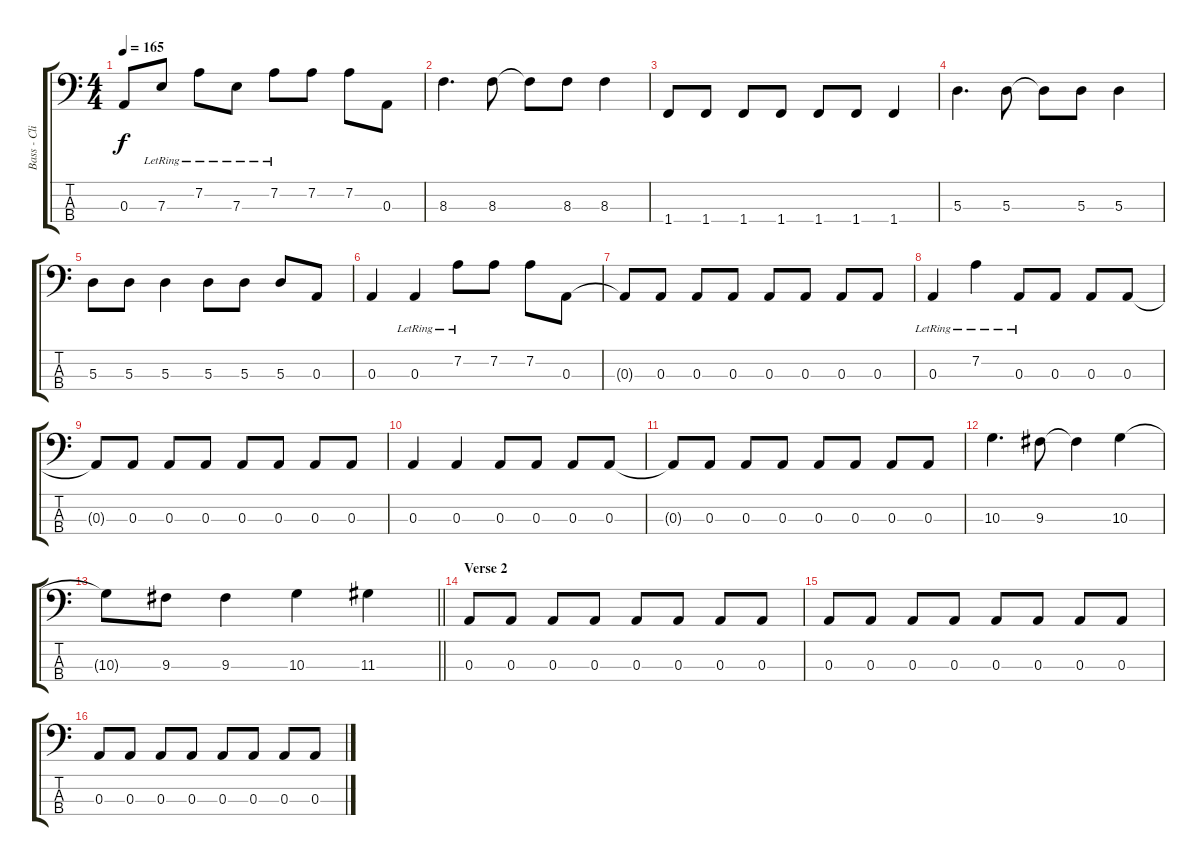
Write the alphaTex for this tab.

\track ("Bass - Cliff Williams" "Bass - Cli") {instrument electricbassfinger}
\staff {score tabs}
\tuning (G2 D2 A1 E1) {hide}
\ts (4 4)
\tempo 165
\clef f4
\ks c
0.3.8{dy f} 7.3{lr}.8 7.2{lr}.8 7.3{lr}.8 7.2{lr}.8 7.2.8 7.2.8 0.3.8 |
8.3.4{d} 8.3.8 8.3{t}.8 8.3.8 8.3.4 |
1.4.8 1.4.8 1.4.8 1.4.8 1.4.8 1.4.8 1.4.4 |
5.3.4{d} 5.3.8 5.3{t}.8 5.3.8 5.3.4 |
5.3.8 5.3.8 5.3.4 5.3.8 5.3.8 5.3.8 0.3.8 |
0.3.4 0.3{lr}.4 7.2{lr}.8 7.2.8 7.2.8 0.3.8 |
0.3{t}.8 0.3.8 0.3.8 0.3.8 0.3.8 0.3.8 0.3.8 0.3.8 |
0.3{lr}.4 7.2{lr}.4 0.3{lr}.8 0.3.8 0.3.8 0.3.8 |
0.3{t}.8 0.3.8 0.3.8 0.3.8 0.3.8 0.3.8 0.3.8 0.3.8 |
0.3.4 0.3.4 0.3.8 0.3.8 0.3.8 0.3.8 |
0.3{t}.8 0.3.8 0.3.8 0.3.8 0.3.8 0.3.8 0.3.8 0.3.8 |
10.3.4{d} 9.3.8 9.3{t}.4 10.3.4 |
\barLineRight lightlight
10.3{t}.8 9.3.8 9.3.4 10.3.4 11.3.4 |
\section ("" "Verse 2")
0.3.8 0.3.8 0.3.8 0.3.8 0.3.8 0.3.8 0.3.8 0.3.8 |
0.3.8 0.3.8 0.3.8 0.3.8 0.3.8 0.3.8 0.3.8 0.3.8 |
0.3.8 0.3.8 0.3.8 0.3.8 0.3.8 0.3.8 0.3.8 0.3.8
